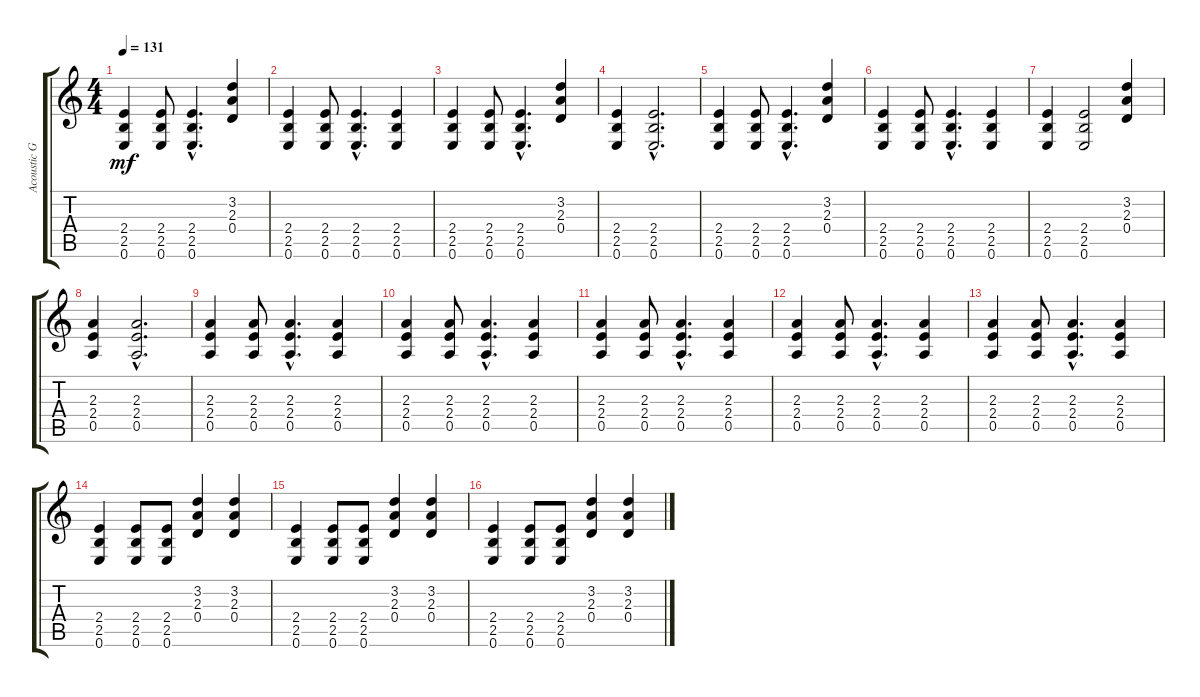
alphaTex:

\track ("Acoustic Guitar" "Acoustic G") {instrument acousticguitarsteel}
\staff {score tabs}
\tuning (E4 B3 G3 D3 A2 E2) {hide}
\ts (4 4)
\tempo 131
\clef g2
\ks c
(2.4 2.5 0.6).4{dy mf} (2.4 2.5 0.6).8 (2.4{hac} 2.5{hac} 0.6{hac}).4{d} (3.2 2.3 0.4).4 |
(2.4 2.5 0.6).4 (2.4 2.5 0.6).8 (2.4{hac} 2.5{hac} 0.6{hac}).4{d} (2.4 2.5 0.6).4 |
(2.4 2.5 0.6).4 (2.4 2.5 0.6).8 (2.4{hac} 2.5{hac} 0.6{hac}).4{d} (3.2 2.3 0.4).4 |
(2.4 2.5 0.6).4 (2.4{hac} 2.5{hac} 0.6{hac}).2{d} |
(2.4 2.5 0.6).4 (2.4 2.5 0.6).8 (2.4{hac} 2.5{hac} 0.6{hac}).4{d} (3.2 2.3 0.4).4 |
(2.4 2.5 0.6).4 (2.4 2.5 0.6).8 (2.4{hac} 2.5{hac} 0.6{hac}).4{d} (2.4 2.5 0.6).4 |
(2.4 2.5 0.6).4 (2.4 2.5 0.6).2 (3.2 2.3 0.4).4 |
(2.3 2.4 0.5).4 (2.3{hac} 2.4{hac} 0.5{hac}).2{d} |
(2.3 2.4 0.5).4 (2.3 2.4 0.5).8 (2.3{hac} 2.4{hac} 0.5{hac}).4{d} (2.3 2.4 0.5).4 |
(2.3 2.4 0.5).4 (2.3 2.4 0.5).8 (2.3{hac} 2.4{hac} 0.5{hac}).4{d} (2.3 2.4 0.5).4 |
(2.3 2.4 0.5).4 (2.3 2.4 0.5).8 (2.3{hac} 2.4{hac} 0.5{hac}).4{d} (2.3 2.4 0.5).4 |
(2.3 2.4 0.5).4 (2.3 2.4 0.5).8 (2.3{hac} 2.4{hac} 0.5{hac}).4{d} (2.3 2.4 0.5).4 |
(2.3 2.4 0.5).4 (2.3 2.4 0.5).8 (2.3{hac} 2.4{hac} 0.5{hac}).4{d} (2.3 2.4 0.5).4 |
(2.4 2.5 0.6).4 (2.4 2.5 0.6).8 (2.4 2.5 0.6).8 (3.2 2.3 0.4).4 (3.2 2.3 0.4).4 |
(2.4 2.5 0.6).4 (2.4 2.5 0.6).8 (2.4 2.5 0.6).8 (3.2 2.3 0.4).4 (3.2 2.3 0.4).4 |
(2.4 2.5 0.6).4 (2.4 2.5 0.6).8 (2.4 2.5 0.6).8 (3.2 2.3 0.4).4 (3.2 2.3 0.4).4
